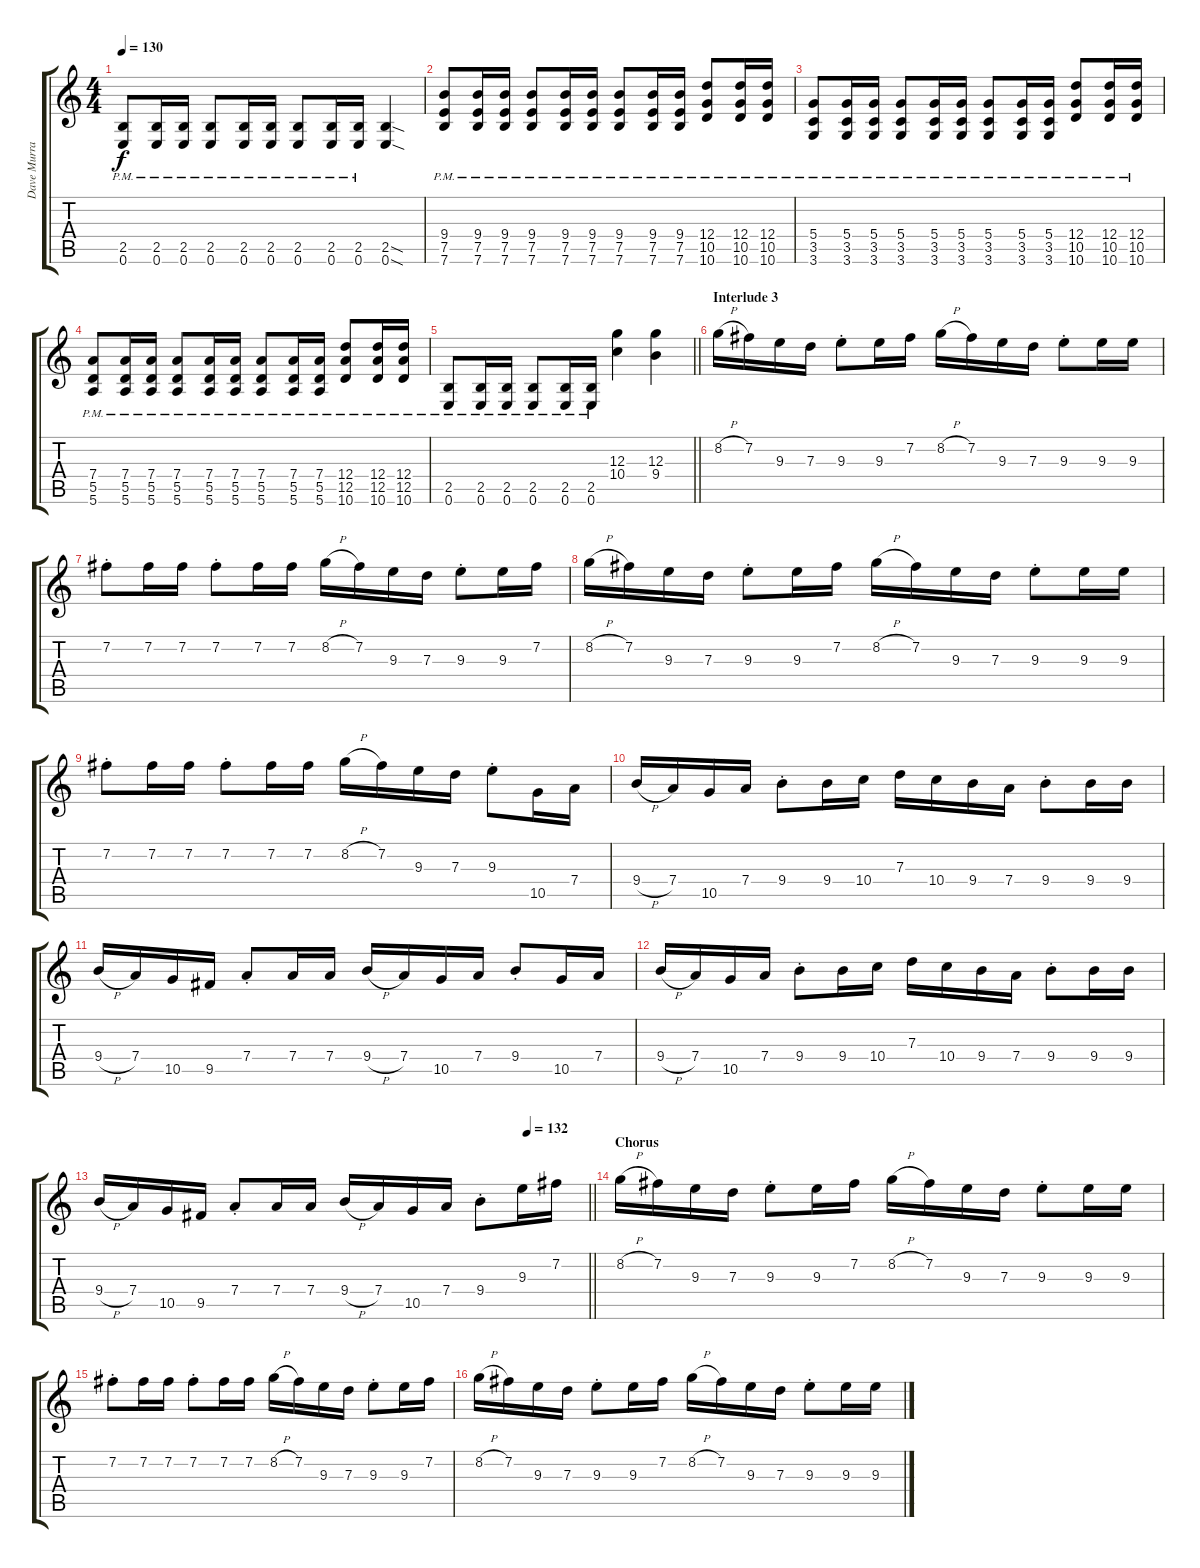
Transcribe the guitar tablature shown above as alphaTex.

\track ("Dave Murray" "Dave Murra") {instrument overdrivenguitar}
\staff {score tabs}
\tuning (E4 B3 G3 D3 A2 E2) {hide}
\ts (4 4)
\tempo 130
\clef g2
\ks c
(2.5{pm} 0.6{pm}).8{dy f} (2.5{pm} 0.6{pm}).16 (2.5{pm} 0.6{pm}).16 (2.5{pm} 0.6{pm}).8 (2.5{pm} 0.6{pm}).16 (2.5{pm} 0.6{pm}).16 (2.5{pm} 0.6{pm}).8 (2.5{pm} 0.6{pm}).16 (2.5{pm} 0.6{pm}).16 (2.5{sod} 0.6{sod}).4 |
(9.4{pm} 7.5{pm} 7.6{pm}).8 (9.4{pm} 7.5{pm} 7.6{pm}).16 (9.4{pm} 7.5{pm} 7.6{pm}).16 (9.4{pm} 7.5{pm} 7.6{pm}).8 (9.4{pm} 7.5{pm} 7.6{pm}).16 (9.4{pm} 7.5{pm} 7.6{pm}).16 (9.4{pm} 7.5{pm} 7.6{pm}).8 (9.4{pm} 7.5{pm} 7.6{pm}).16 (9.4{pm} 7.5{pm} 7.6{pm}).16 (12.4{pm} 10.5{pm} 10.6{pm}).8 (12.4{pm} 10.5{pm} 10.6{pm}).16 (12.4{pm} 10.5{pm} 10.6{pm}).16 |
(5.4{pm} 3.5{pm} 3.6{pm}).8 (5.4{pm} 3.5{pm} 3.6{pm}).16 (5.4{pm} 3.5{pm} 3.6{pm}).16 (5.4{pm} 3.5{pm} 3.6{pm}).8 (5.4{pm} 3.5{pm} 3.6{pm}).16 (5.4{pm} 3.5{pm} 3.6{pm}).16 (5.4{pm} 3.5{pm} 3.6{pm}).8 (5.4{pm} 3.5{pm} 3.6{pm}).16 (5.4{pm} 3.5{pm} 3.6{pm}).16 (12.4{pm} 10.5{pm} 10.6{pm}).8 (12.4{pm} 10.5{pm} 10.6{pm}).16 (12.4{pm} 10.5{pm} 10.6{pm}).16 |
(7.4{pm} 5.5{pm} 5.6{pm}).8 (7.4{pm} 5.5{pm} 5.6{pm}).16 (7.4{pm} 5.5{pm} 5.6{pm}).16 (7.4{pm} 5.5{pm} 5.6{pm}).8 (7.4{pm} 5.5{pm} 5.6{pm}).16 (7.4{pm} 5.5{pm} 5.6{pm}).16 (7.4{pm} 5.5{pm} 5.6{pm}).8 (7.4{pm} 5.5{pm} 5.6{pm}).16 (7.4{pm} 5.5{pm} 5.6{pm}).16 (12.4{pm} 12.5{pm} 10.6{pm}).8 (12.4{pm} 12.5{pm} 10.6{pm}).16 (12.4{pm} 12.5{pm} 10.6{pm}).16 |
\barLineRight lightlight
(2.5{pm} 0.6{pm}).8 (2.5{pm} 0.6{pm}).16 (2.5{pm} 0.6{pm}).16 (2.5{pm} 0.6{pm}).8 (2.5{pm} 0.6{pm}).16 (2.5{pm} 0.6{pm}).16 (12.3 10.4).4 (12.3 9.4).4 |
\section ("" "Interlude 3")
8.2{h}.16{volume 11} 7.2.16 9.3.16 7.3.16 9.3{st}.8 9.3.16 7.2.16 8.2{h}.16 7.2.16 9.3.16 7.3.16 9.3{st}.8 9.3.16 9.3.16 |
7.2{st}.8 7.2.16 7.2.16 7.2{st}.8 7.2.16 7.2.16 8.2{h}.16 7.2.16 9.3.16 7.3.16 9.3{st}.8 9.3.16 7.2.16 |
8.2{h}.16 7.2.16 9.3.16 7.3.16 9.3{st}.8 9.3.16 7.2.16 8.2{h}.16 7.2.16 9.3.16 7.3.16 9.3{st}.8 9.3.16 9.3.16 |
7.2{st}.8 7.2.16 7.2.16 7.2{st}.8 7.2.16 7.2.16 8.2{h}.16 7.2.16 9.3.16 7.3.16 9.3{st}.8 10.5.16 7.4.16 |
9.4{h}.16 7.4.16 10.5.16 7.4.16 9.4{st}.8 9.4.16 10.4.16 7.3.16 10.4.16 9.4.16 7.4.16 9.4{st}.8 9.4.16 9.4.16 |
9.4{h}.16 7.4.16 10.5.16 9.5.16 7.4{st}.8 7.4.16 7.4.16 9.4{h}.16 7.4.16 10.5.16 7.4.16 9.4{st}.8 10.5.16 7.4.16 |
9.4{h}.16 7.4.16 10.5.16 7.4.16 9.4{st}.8 9.4.16 10.4.16 7.3.16 10.4.16 9.4.16 7.4.16 9.4{st}.8 9.4.16 9.4.16 |
\tempo (132 0.875)
\barLineRight lightlight
9.4{h}.16 7.4.16 10.5.16 9.5.16 7.4{st}.8 7.4.16 7.4.16 9.4{h}.16 7.4.16 10.5.16 7.4.16 9.4{st}.8 9.3.16 7.2.16 |
\section ("" "Chorus")
8.2{h}.16 7.2.16 9.3.16 7.3.16 9.3{st}.8 9.3.16 7.2.16 8.2{h}.16 7.2.16 9.3.16 7.3.16 9.3{st}.8 9.3.16 9.3.16 |
7.2{st}.8 7.2.16 7.2.16 7.2{st}.8 7.2.16 7.2.16 8.2{h}.16 7.2.16 9.3.16 7.3.16 9.3{st}.8 9.3.16 7.2.16 |
8.2{h}.16 7.2.16 9.3.16 7.3.16 9.3{st}.8 9.3.16 7.2.16 8.2{h}.16 7.2.16 9.3.16 7.3.16 9.3{st}.8 9.3.16 9.3.16
